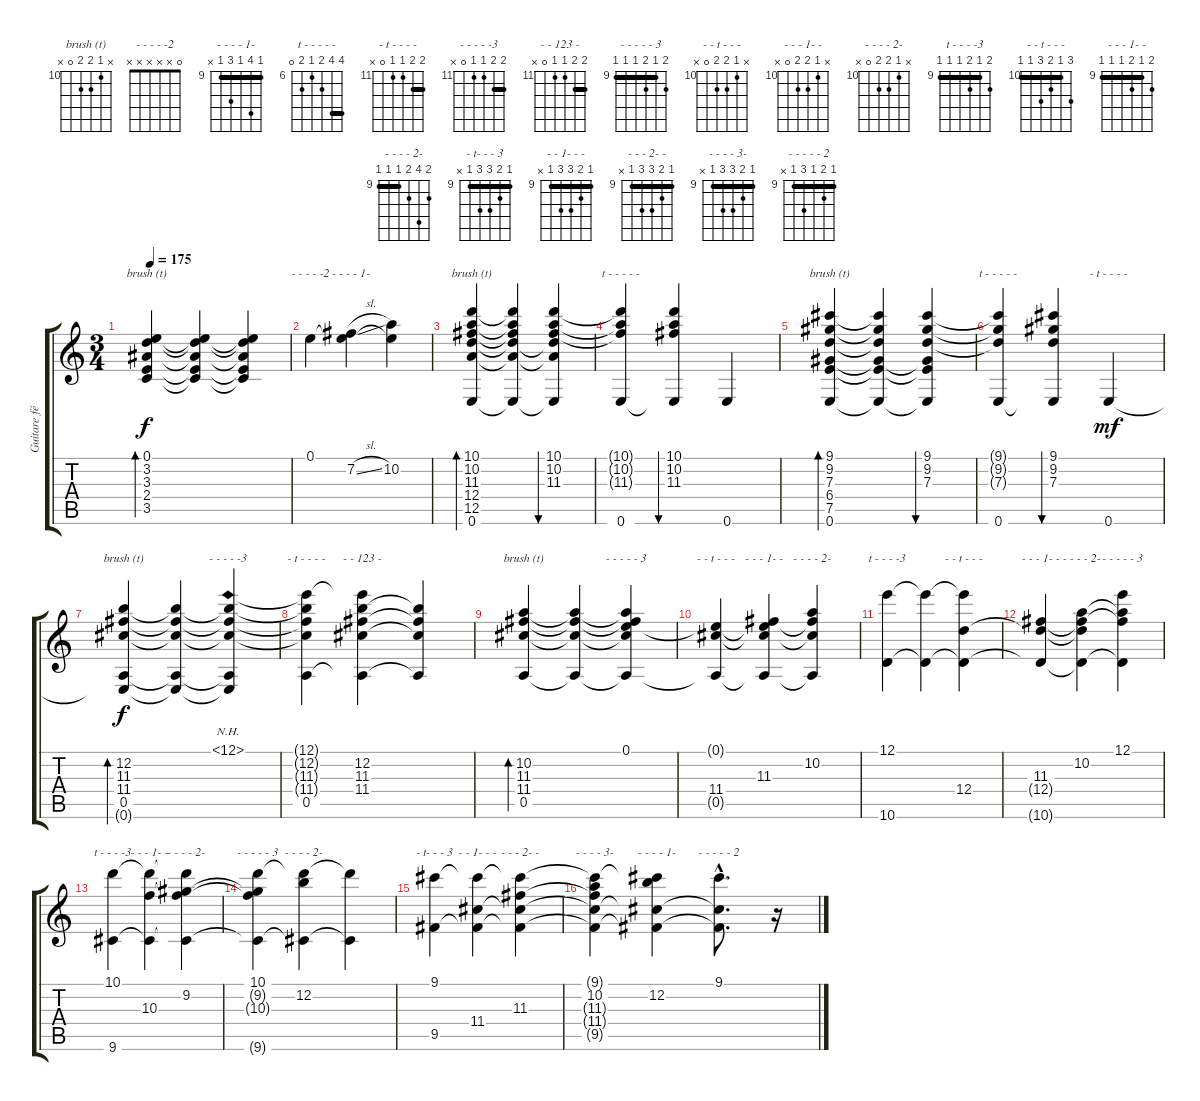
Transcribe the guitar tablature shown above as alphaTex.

\track ("Guitare février 2003" "Guitare fé") {instrument acousticguitarnylon}
\staff {score tabs}
\tuning (E4 B3 G3 D3 A2 E2) {hide}
\chord ("brush (t)" 0 3 3 2 3 x)
\chord ("- - - - -2" 0 x x x x x)
\chord ("- - - - 1-" x 7 x x x x) {firstfret 7}
\chord ("brush (t)" 10 10 11 12 12 0) {firstfret 10 barre 10}
\chord ("t - - - - -" 10 10 11 12 12 0) {firstfret 10 barre 10}
\chord ("brush (t)" 9 9 7 6 7 0) {firstfret 6 barre 9}
\chord ("t - - - - -" 9 9 7 6 7 0) {firstfret 6 barre 9}
\chord ("- t - - - -" x x x x 0 x)
\chord ("brush (t)" x 12 11 11 0 x) {firstfret 11}
\chord ("- - - - -3" 12 12 11 11 0 x) {firstfret 11 barre 12}
\chord ("- t - - - -" 12 12 11 11 0 x) {firstfret 11 barre 12}
\chord ("- - 123 -" 12 12 11 11 0 x) {firstfret 11 barre 12}
\chord ("brush (t)" x 10 11 11 0 x) {firstfret 10}
\chord ("- - - - - 3" x 10 11 11 0 x) {firstfret 10}
\chord ("- - t - - - " x 10 11 11 0 x) {firstfret 10}
\chord ("- - - 1- - " x 10 11 11 0 x) {firstfret 10}
\chord ("- - - - 2- " x 10 11 11 0 x) {firstfret 10}
\chord ("t - - - -3" 12 10 11 10 10 10) {firstfret 10 barre 10}
\chord ("- - t - - -" 12 10 11 12 10 10) {firstfret 10 barre 10}
\chord ("- - - 1- -" 12 10 11 12 10 10) {firstfret 10 barre 10}
\chord ("- - - - 2-" 12 10 11 12 10 10) {firstfret 10 barre 10}
\chord ("- - - - - 3" 12 10 11 12 10 10) {firstfret 10 barre 10}
\chord ("t - - - -3" 10 9 10 9 9 9) {firstfret 9 barre 9}
\chord ("- - - 1- -" 10 9 10 9 9 9) {firstfret 9 barre 9}
\chord ("- - - - 2-" 10 9 10 9 9 9) {firstfret 9 barre 9}
\chord ("- - - - - 3" 10 9 10 9 9 9) {firstfret 9 barre 9}
\chord ("- - - - 2-" 10 12 10 9 9 9) {firstfret 9 barre 9}
\chord ("- t- - - 3" 9 10 11 11 9 x) {firstfret 9 barre 9}
\chord ("- - 1- - -" 9 10 11 11 9 x) {firstfret 9 barre 9}
\chord ("- - - 2- -" 9 10 11 11 9 x) {firstfret 9 barre 9}
\chord ("- - - - 3-" 9 10 11 11 9 x) {firstfret 9 barre 9}
\chord ("- - - - 1-" 9 12 9 11 9 x) {firstfret 9 barre 9}
\chord ("- - - - - 2" 9 10 9 11 9 x) {firstfret 9 barre 9}
\ts (3 4)
\tempo 175
\clef g2
\ks c
(0.1 3.2 3.3 2.4 3.5).4{bd 480 ch "brush (t)" dy f} (0.1{t} 3.2{t} 3.3{t} 2.4{t} 3.5{t}).4 (0.1{t} 3.2{t} 3.3{t} 2.4{t} 3.5{t}).4 |
0.1.4{ch "- - - - -2"} (0.1{t} 7.2{sl}).4{ch "- - - - 1-"} (0.1{t} 10.2).4 |
(10.1 10.2 11.3 12.4 12.5 0.6).4{bd 480 ch "brush (t)"} (10.1{t} 10.2{t} 11.3{t} 12.4{t} 12.5{t} 0.6{t}).4 (10.1 10.2 11.3 12.4{t} 12.5{t} 0.6{t}).4{bu 60} |
(10.1{t} 10.2{t} 11.3{t} 0.6).4{ch "t - - - - -"} (10.1 10.2 11.3 0.6{t}).4{bu 60} 0.6.4 |
(9.1 9.2 7.3 6.4 7.5 0.6).4{bd 480 ch "brush (t)"} (9.1{t} 9.2{t} 7.3{t} 6.4{t} 7.5{t} 0.6{t}).4 (9.1 9.2 7.3 6.4{t} 7.5{t} 0.6{t}).4{bu 60} |
(9.1{t} 9.2{t} 7.3{t} 0.6).4{ch "t - - - - -"} (9.1 9.2 7.3 0.6{t}).4{bu 60} 0.6.4{ch "- t - - - -" dy mf} |
(12.2 11.3 11.4 0.5 0.6{t}).4{bd 480 ch "brush (t)" dy f} (12.2{t} 11.3{t} 11.4{t} 0.5{t} 0.6{t}).4 (12.1{nh} 12.2{t} 11.3{t} 11.4{t} 0.5{t} 0.6{t}).4{ch "- - - - -3"} |
(12.1{t} 12.2{t} 11.3{t} 11.4{t} 0.5).4{ch "- t - - - -"} (12.1{t} 12.2 11.3 11.4 0.5{t}).4{ch "- - 123 -"} (12.2{t} 11.3{t} 11.4{t} 0.5{t}).4 |
(10.2 11.3 11.4 0.5).4{bd 480 ch "brush (t)"} (10.2{t} 11.3{t} 11.4{t} 0.5{t}).4 (0.1 10.2{t} 11.3{t} 11.4{t} 0.5{t}).4{ch "- - - - - 3"} |
(0.1{t} 11.4 0.5{t}).4{ch "- - t - - - "} (0.1{t} 11.3 11.4{t} 0.5{t}).4{ch "- - - 1- - "} (10.2 11.3{t} 11.4{t} 0.5{t}).4{ch "- - - - 2- "} |
(12.1 10.6).4{ch "t - - - -3"} (12.1{t} 10.6{t}).4 (12.1{t} 12.4 10.6{t}).4{ch "- - t - - -"} |
(11.3 12.4{t} 10.6{t}).4{ch "- - - 1- -"} (10.2 11.3{t} 12.4{t} 10.6{t}).4{ch "- - - - 2-"} (12.1 10.2{t} 11.3{t} 10.6{t}).4{ch "- - - - - 3"} |
(10.1 9.6).4{ch "t - - - -3"} (10.1{t} 10.3 9.6{t}).4{ch "- - - 1- -"} (10.1{t} 9.2 10.3{t} 9.6{t}).4{ch "- - - - 2-"} |
(10.1 9.2{t} 10.3{t} 9.6{t}).4{ch "- - - - - 3"} (10.1{t} 12.2 9.6{t}).4{ch "- - - - 2-"} (10.1{t} 9.6{t}).4 |
(9.1 9.5).4{ch "- t- - - 3"} (9.1{t} 11.4 9.5{t}).4{ch "- - 1- - -"} (9.1{t} 11.3 11.4{t} 9.5{t}).4{ch "- - - 2- -"} |
(9.1{t} 10.2 11.3{t} 11.4{t} 9.5{t}).4{ch "- - - - 3-"} (9.1{t} 12.2 11.4{t} 9.5{t}).4{ch "- - - - 1-"} (9.1{hac} 11.4{hac t} 9.5{hac t}).8{d ch "- - - - - 2"} r.16
